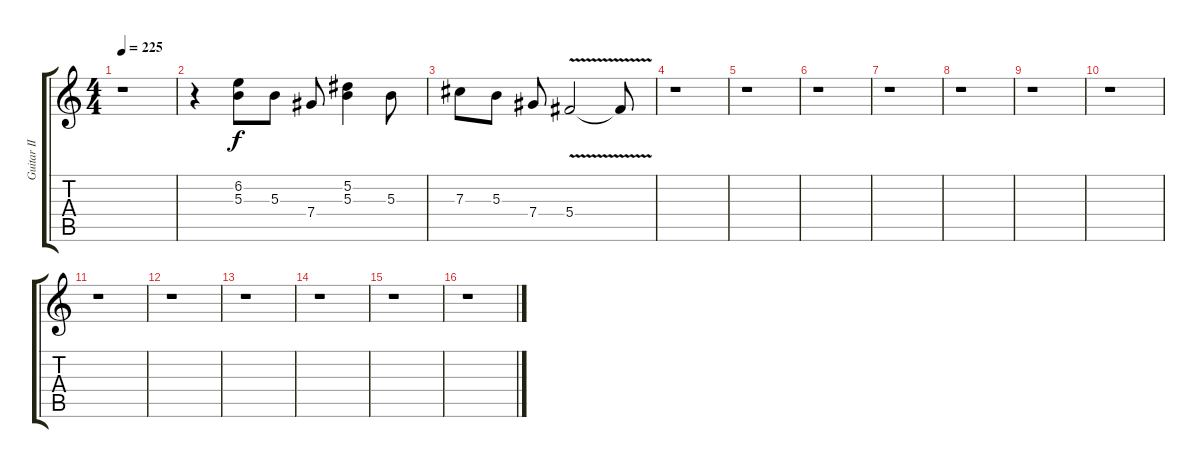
\track ("Guitar II" "Guitar II") {instrument distortionguitar}
\staff {score tabs}
\tuning (Eb4 Bb3 Gb3 Db3 Ab2 Eb2) {hide}
\ts (4 4)
\tempo 225
\clef g2
\ks c
r.1{dy f} |
r.4 (6.2 5.3).8 5.3.8 7.4.8 (5.2 5.3).4 5.3.8 |
7.3.8 5.3.8 7.4.8 5.4{v}.2 5.4{t}.8 |
r.1 |
r.1 |
r.1 |
r.1 |
r.1 |
r.1 |
r.1 |
r.1 |
r.1 |
r.1 |
r.1 |
r.1 |
r.1
